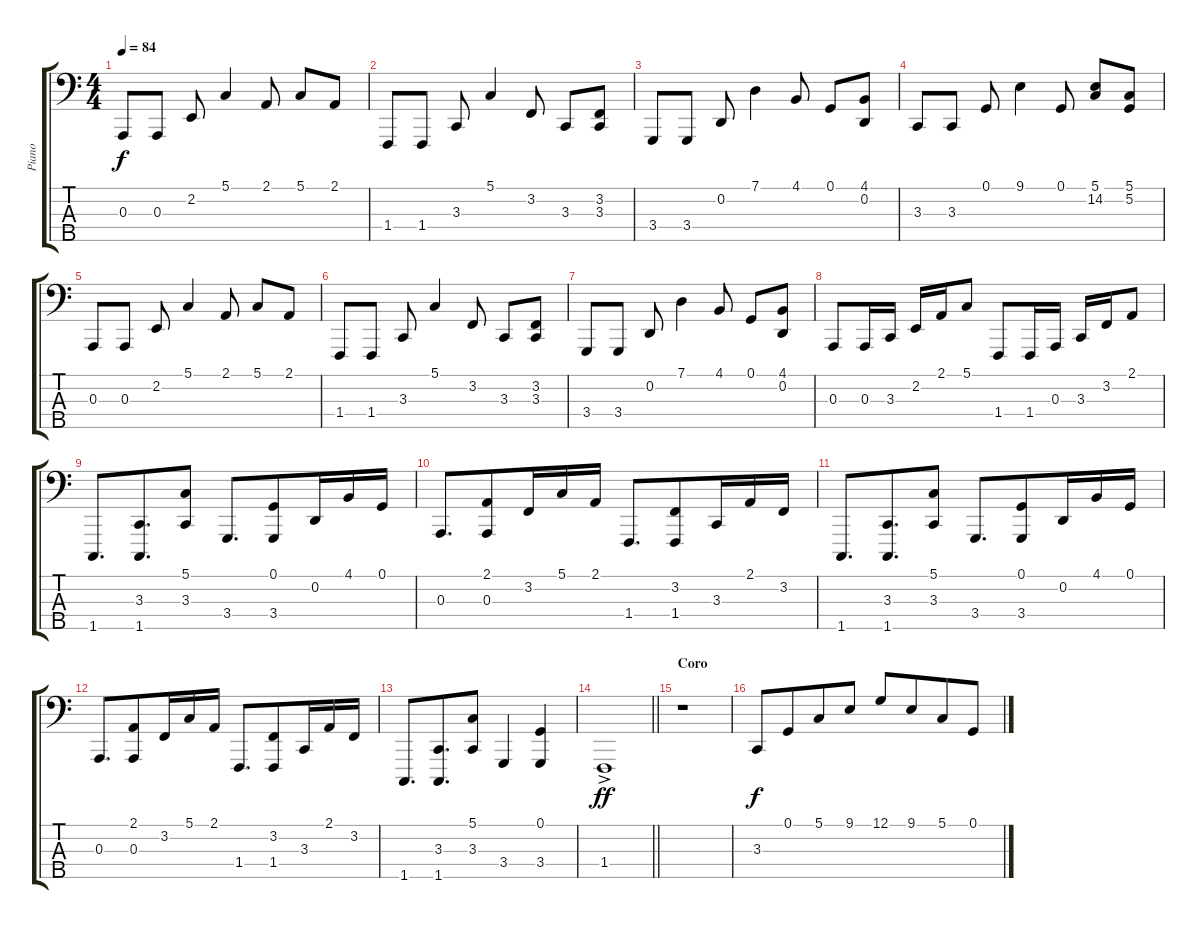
\track ("Piano" "Piano") {instrument acousticgrandpiano}
\staff {score tabs}
\tuning (G2 D2 A1 E1 B0) {hide}
\ts (4 4)
\tempo 84
\clef f4
\ks c
0.3.8{dy f} 0.3.8 2.2.8 5.1.4 2.1.8 5.1.8 2.1.8 |
1.4.8 1.4.8 3.3.8 5.1.4 3.2.8 3.3.8 (3.2 3.3).8 |
3.4.8 3.4.8 0.2.8 7.1.4 4.1.8 0.1.8 (4.1 0.2).8 |
3.3.8 3.3.8 0.1.8 9.1.4 0.1.8 (5.1 14.2).8 (5.1 5.2).8 |
0.3.8 0.3.8 2.2.8 5.1.4 2.1.8 5.1.8 2.1.8 |
1.4.8 1.4.8 3.3.8 5.1.4 3.2.8 3.3.8 (3.2 3.3).8 |
3.4.8 3.4.8 0.2.8 7.1.4 4.1.8 0.1.8 (4.1 0.2).8 |
0.3.8 0.3.16 3.3.16 2.2.16 2.1.16 5.1.8 1.4.8 1.4.16 0.3.16 3.3.16 3.2.16 2.1.8 |
1.5.8{d} (3.3 1.5).8{d beam merge} (5.1 3.3).8 3.4.8{d} (0.1 3.4).8{beam merge} 0.2.16 4.1.16 0.1.16 |
0.3.8{d} (2.1 0.3).8{beam merge} 3.2.16 5.1.16 2.1.16 1.4.8{d} (3.2 1.4).8{beam merge} 3.3.16 2.1.16 3.2.16 |
1.5.8{d} (3.3 1.5).8{d beam merge} (5.1 3.3).8 3.4.8{d} (0.1 3.4).8{beam merge} 0.2.16 4.1.16 0.1.16 |
0.3.8{d} (2.1 0.3).8{beam merge} 3.2.16 5.1.16 2.1.16 1.4.8{d} (3.2 1.4).8{beam merge} 3.3.16 2.1.16 3.2.16 |
1.5.8{d} (3.3 1.5).8{d beam merge} (5.1 3.3).8 3.4.4 (0.1 3.4).4 |
\barLineRight lightlight
1.4{ac}.1{dy ff} |
\section ("" "Coro")
r.1 |
3.3.8{dy f} 0.1.8{beam merge} 5.1.8 9.1.8 12.1.8 9.1.8{beam merge} 5.1.8 0.1.8
